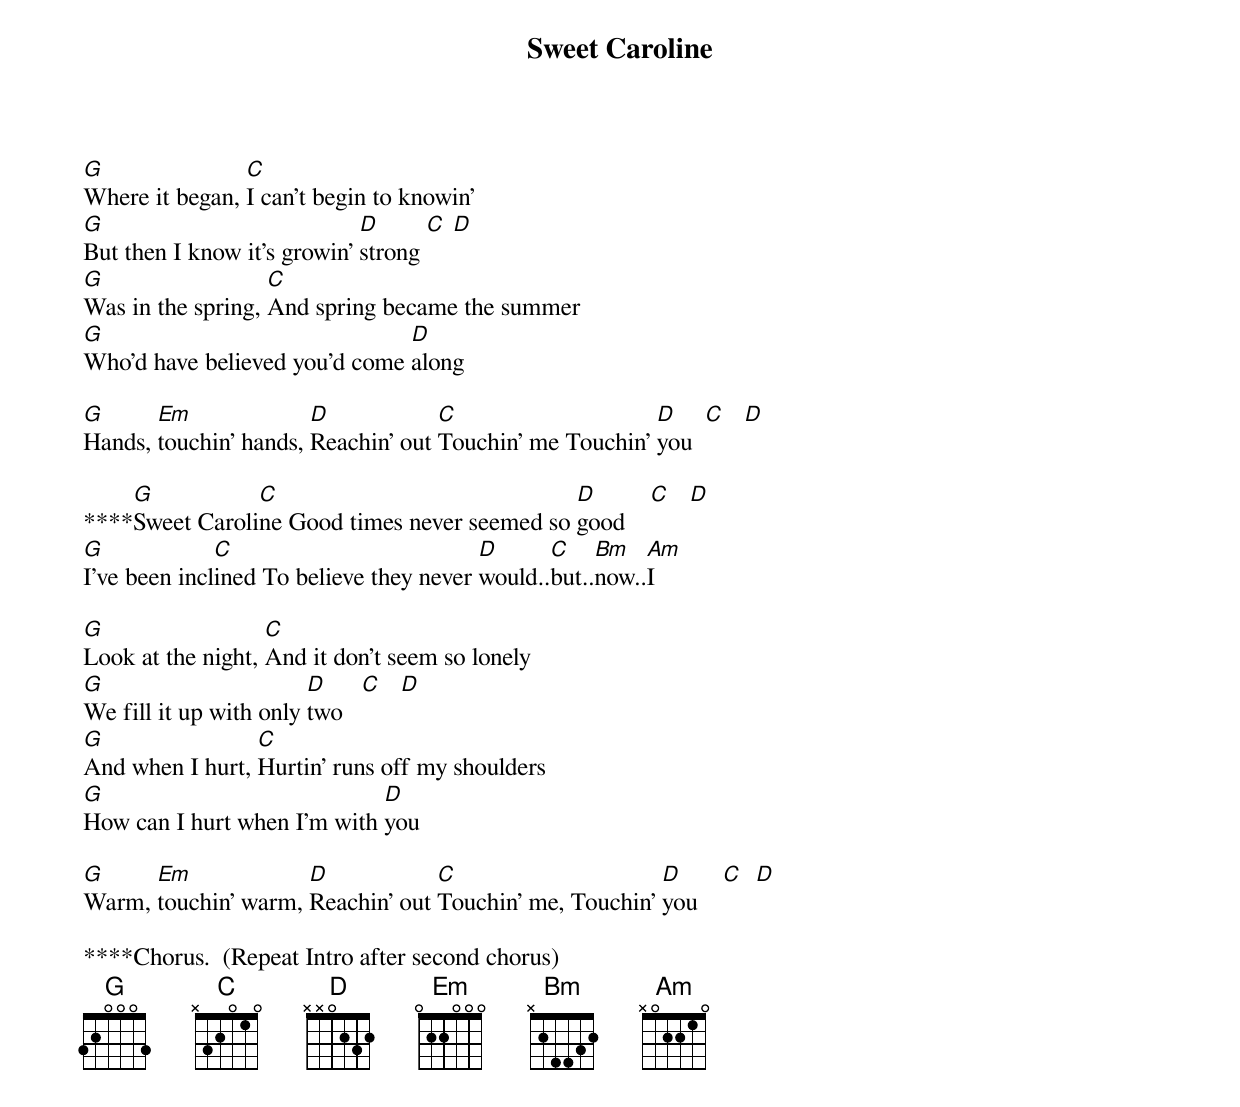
{t:Sweet Caroline}
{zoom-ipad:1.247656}

[G]Where it began, [C]I can't begin to knowin'
[G]But then I know it's growin' [D]strong [C] [D]
[G]Was in the spring, [C]And spring became the summer
[G]Who'd have believed you'd come [D]along

[G]Hands, [Em]touchin' hands, [D]Reachin' out [C]Touchin' me Touchin' [D]you  [C]   [D]

****[G]Sweet Caroli[C]ne Good times never seemed so [D]good    [C]   [D]
[G]I've been incl[C]ined To believe they never [D]would..[C]but..[Bm]now..[Am]I

[G]Look at the night, [C]And it don't seem so lonely
[G]We fill it up with only [D]two   [C]   [D]
[G]And when I hurt, [C]Hurtin' runs off my shoulders
[G]How can I hurt when I'm with [D]you

[G]Warm, [Em]touchin' warm, [D]Reachin' out [C]Touchin' me, Touchin' [D]you    [C]  [D]

****Chorus.  (Repeat Intro after second chorus)
